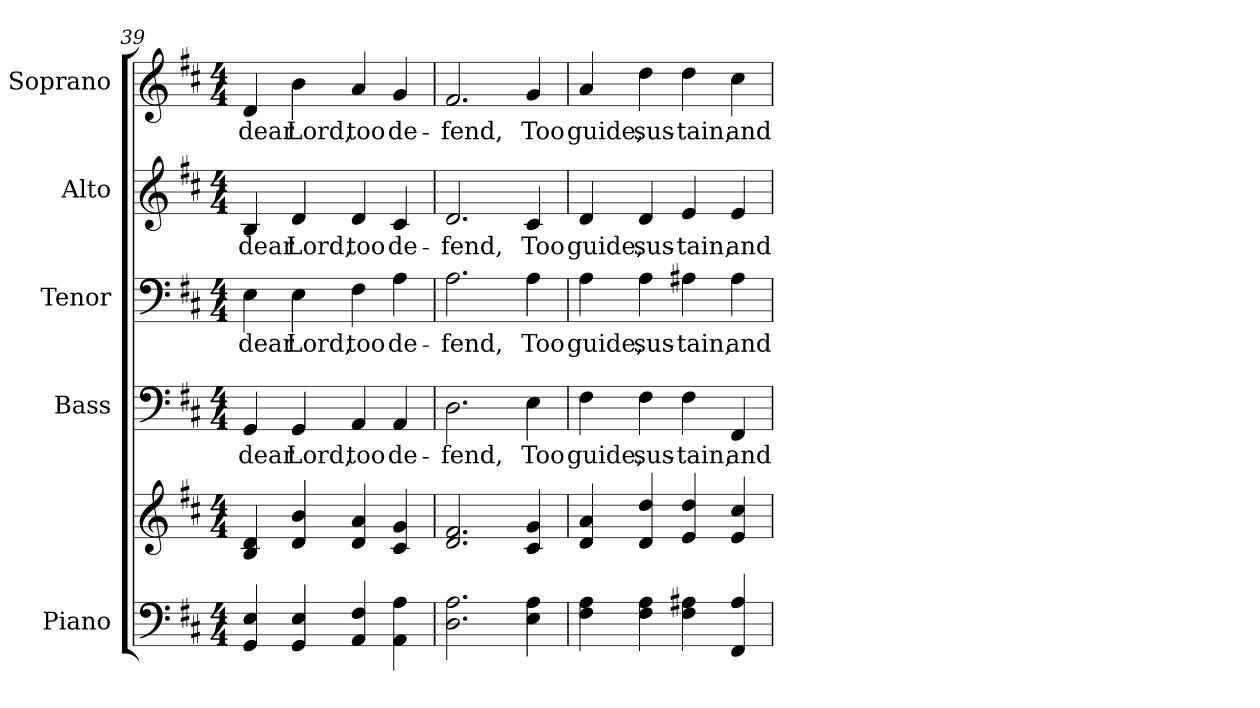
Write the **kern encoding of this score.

**kern	**kern	**kern	**text	**kern	**text	**kern	**text	**kern	**text
*part5	*part5	*part4	*part4	*part3	*part3	*part2	*part2	*part1	*part1
*staff6	*staff5	*staff4	*staff4	*staff3	*staff3	*staff2	*staff2	*staff1	*staff1
*I"Piano	*	*I"Bass	*	*I"Tenor	*	*I"Alto	*	*I"Soprano	*
*I'Pno.	*	*I'B.	*	*I'T.	*	*I'A.	*	*I'S.	*
!!LO:PB:g=z
*clefF4	*clefG2	*clefF4	*	*clefF4	*	*clefG2	*	*clefG2	*
*k[f#c#]	*k[f#c#]	*k[f#c#]	*	*k[f#c#]	*	*k[f#c#]	*	*k[f#c#]	*
*D:	*D:	*D:	*	*D:	*	*D:	*	*D:	*
*M4/4	*M4/4	*M4/4	*	*M4/4	*	*M4/4	*	*M4/4	*
=39	=39	=39	=39	=39	=39	=39	=39	=39	=39
!	!	!	!LO:LY:b:color=#000000	!	!	!	!	!	!
!	!	!	!	!	!LO:LY:b:color=#000000	!	!	!	!
!	!	!	!	!	!	!	!LO:LY:b:color=#000000	!	!
!	!	!	!	!	!	!	!	!	!LO:LY:b:color=#000000
4GGi/ 4Ei	4Bi/ 4di	4GGi/	dear	4Ei\	dear	4Bi/	dear	4di/	dear
!	!	!	!LO:LY:b:color=#000000	!	!	!	!	!	!
!	!	!	!	!	!LO:LY:b:color=#000000	!	!	!	!
!	!	!	!	!	!	!	!LO:LY:b:color=#000000	!	!
!	!	!	!	!	!	!	!	!	!LO:LY:b:color=#000000
4GGi/ 4Ei	4di/ 4bi	4GGi/	Lord,	4Ei\	Lord,	4di/	Lord,	4bi\	Lord,
!	!	!	!LO:LY:b:color=#000000	!	!	!	!	!	!
!	!	!	!	!	!LO:LY:b:color=#000000	!	!	!	!
!	!	!	!	!	!	!	!LO:LY:b:color=#000000	!	!
!	!	!	!	!	!	!	!	!	!LO:LY:b:color=#000000
4AAi/ 4F#i	4di/ 4ai	4AAi/	too	4F#i\	too	4di/	too	4ai/	too
!	!	!	!LO:LY:b:color=#000000	!	!	!	!	!	!
!	!	!	!	!	!LO:LY:b:color=#000000	!	!	!	!
!	!	!	!	!	!	!	!LO:LY:b:color=#000000	!	!
!	!	!	!	!	!	!	!	!	!LO:LY:b:color=#000000
4AAi\ 4Ai	4c#i/ 4gi	4AAi/	de-	4Ai\	de-	4c#i/	de-	4gi/	de-
=40	=40	=40	=40	=40	=40	=40	=40	=40	=40
!	!	!	!LO:LY:b:color=#000000	!	!	!	!	!	!
!	!	!	!	!	!LO:LY:b:color=#000000	!	!	!	!
!	!	!	!	!	!	!	!LO:LY:b:color=#000000	!	!
!	!	!	!	!	!	!	!	!	!LO:LY:b:color=#000000
2.Di\ 2.Ai	2.di/ 2.f#i	2.Di\	-fend,	2.Ai\	-fend,	2.di/	-fend,	2.f#i/	-fend,
!	!	!	!LO:LY:b:color=#000000	!	!	!	!	!	!
!	!	!	!	!	!LO:LY:b:color=#000000	!	!	!	!
!	!	!	!	!	!	!	!LO:LY:b:color=#000000	!	!
!	!	!	!	!	!	!	!	!	!LO:LY:b:color=#000000
4Ei\ 4Ai	4c#i/ 4gi	4Ei\	Too	4Ai\	Too	4c#i/	Too	4gi/	Too
!!LO:PB:g=z
=41	=41	=41	=41	=41	=41	=41	=41	=41	=41
!	!	!	!LO:LY:b:color=#000000	!	!	!	!	!	!
!	!	!	!	!	!LO:LY:b:color=#000000	!	!	!	!
!	!	!	!	!	!	!	!LO:LY:b:color=#000000	!	!
!	!	!	!	!	!	!	!	!	!LO:LY:b:color=#000000
4F#i\ 4Ai	4di/ 4ai	4F#i\	guide,	4Ai\	guide,	4di/	guide,	4ai/	guide,
!	!	!	!LO:LY:b:color=#000000	!	!	!	!	!	!
!	!	!	!	!	!LO:LY:b:color=#000000	!	!	!	!
!	!	!	!	!	!	!	!LO:LY:b:color=#000000	!	!
!	!	!	!	!	!	!	!	!	!LO:LY:b:color=#000000
4F#i\ 4Ai	4di/ 4ddi	4F#i\	sus-	4Ai\	sus-	4di/	sus-	4ddi\	sus-
!	!	!	!LO:LY:b:color=#000000	!	!	!	!	!	!
!	!	!	!	!	!LO:LY:b:color=#000000	!	!	!	!
!	!	!	!	!	!	!	!LO:LY:b:color=#000000	!	!
!	!	!	!	!	!	!	!	!	!LO:LY:b:color=#000000
4F#i\ 4A#Xi	4ei/ 4ddi	4F#i\	-tain,	4A#Xi\	-tain,	4ei/	-tain,	4ddi\	-tain,
!	!	!	!LO:LY:b:color=#000000	!	!	!	!	!	!
!	!	!	!	!	!LO:LY:b:color=#000000	!	!	!	!
!	!	!	!	!	!	!	!LO:LY:b:color=#000000	!	!
!	!	!	!	!	!	!	!	!	!LO:LY:b:color=#000000
4FF#i/ 4A#i	4ei/ 4cc#i	4FF#i/	and	4A#i\	and	4ei/	and	4cc#i\	and
=	=	=	=	=	=	=	=	=	=
*-	*-	*-	*-	*-	*-	*-	*-	*-	*-
